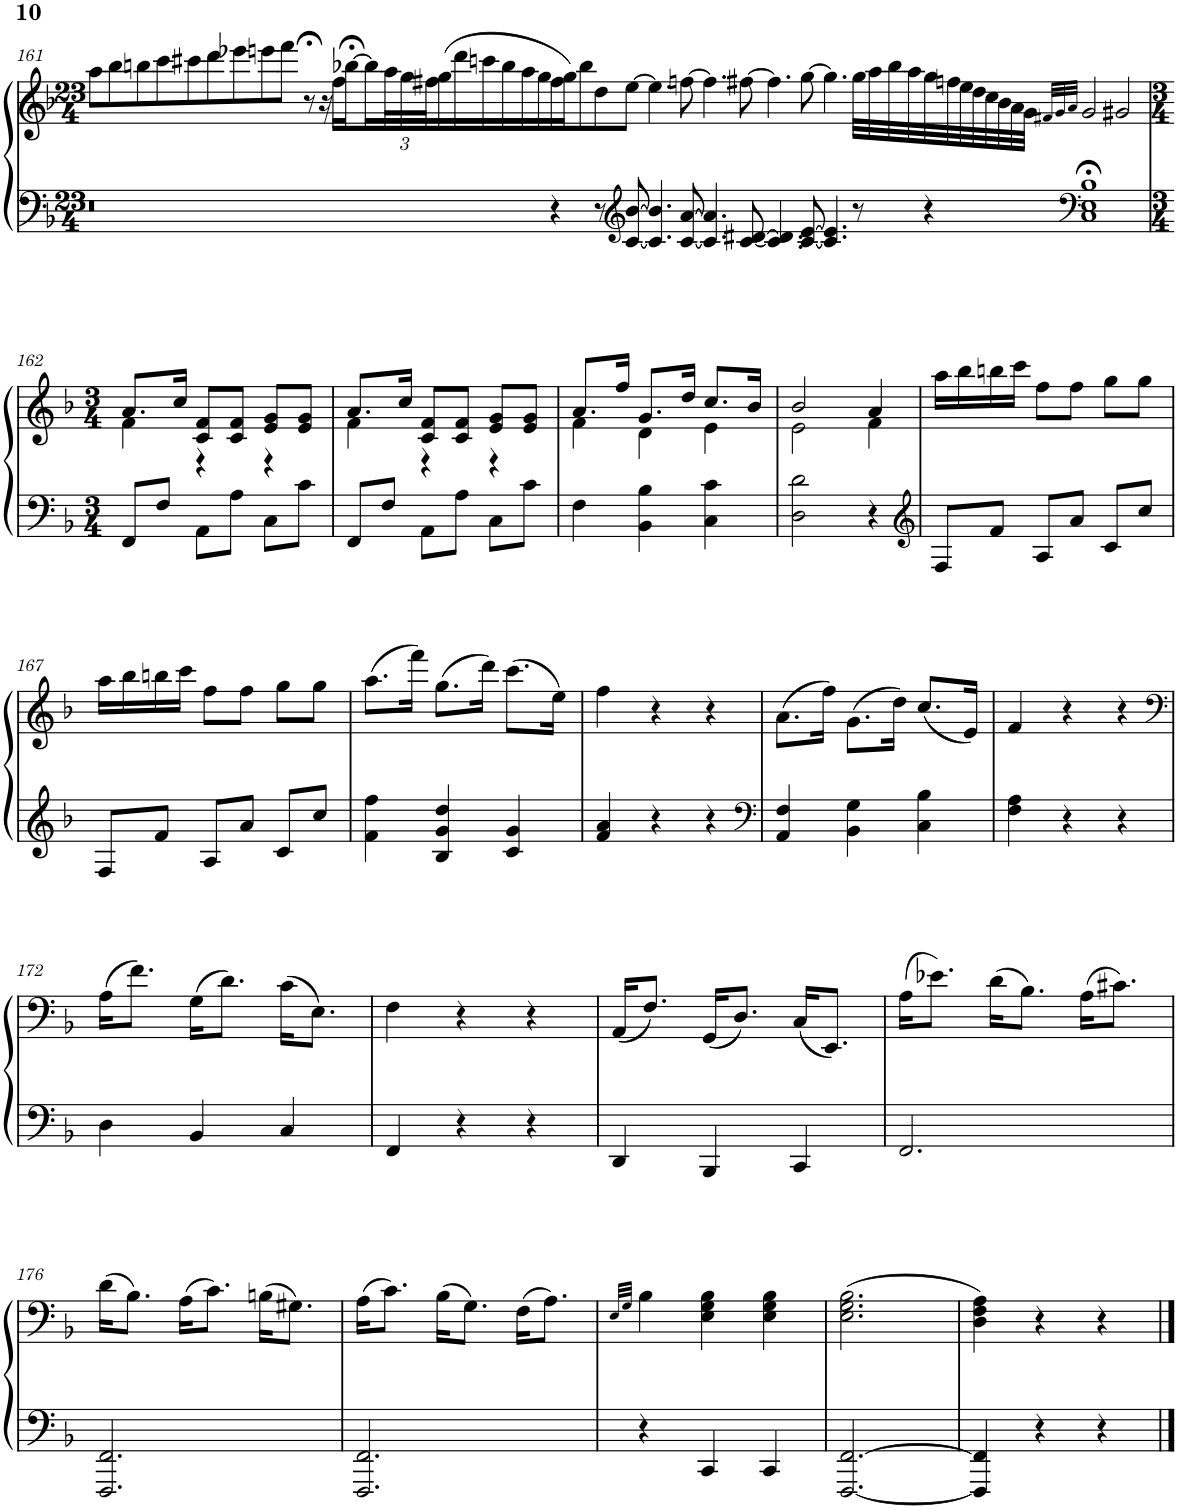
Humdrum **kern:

**kern	**kern
*part1	*part1
*staff2	*staff1
*I"Piano	*
*I'Pno.	*
!!LO:PB:g=z
*clefF4	*clefG2
*k[b-]	*k[b-]
*F:	*F:
*M23/4	*M23/4
=161	=161
0r	8aa\L
.	8bb-\
.	8bbn\
.	8ccc\
.	8ccc#X\
.	8ddd\
.	8eee-X\
.	8eeen\
.	8fff\J
.	8r;<
.	16r
.	16ff\KL
.	[8bb-X;<\
.	16bb-\L]
*	*Xbrackettup
.	48aa\L
.	48gg\
.	48ff#X\J
.	(16gg\
.	16ddd\
.	16cccn\
.	16bb-\
.	16aa\
.	16gg\
4r	16ff#\
.	16gg\J)
.	8bb-\
8r	8dd\
*clefG2	*
[8c/ [8b-/	[8ee\J
4.c/] 4.b-/]	4.ee\]
[8c/ [8a/	[8ffn\
4.c/] 4.a/]	4.ff\]
[8c/ [8d#X/	[8ff#X\
4.c/] 4.d#/]	4.ff#\]
[8c/ [8e/	[8gg\
4.c/] 4.e/]	4.gg\]
8r	32gg\LLL
.	32aa\
.	32bb-\
.	32aa\
4r	32gg\
.	32ffn\
.	32ee\
.	32dd\
.	32cc\
.	32b-\
.	32a\
.	32g\JJJ
*clefF4	*
.	32qf#X/LLL
.	32qg/
.	32qa/JJJ
1C;< 1E;< 1B-;<	2g/
.	2g#X/
!!LO:LB:g=z
=162	=162
*M3/4	*M3/4
*	*^
8FF/L	8.a/L	4f\
8F/J	.	.
.	16cc/Jk	.
8AA\L	8c/ 8f/L	4r
8A\J	8c/ 8f/J	.
8C\L	8e/ 8g/L	4r
8c\J	8e/ 8g/J	.
=163	=163	=163
8FF/L	8.a/L	4f\
8F/J	.	.
.	16cc/Jk	.
8AA\L	8c/ 8f/L	4r
8A\J	8c/ 8f/J	.
8C\L	8e/ 8g/L	4r
8c\J	8e/ 8g/J	.
=164	=164	=164
4F\	8.a/L	4f\
.	16ff/Jk	.
4BB-\ 4B-\	8.g/L	4d\
.	16dd/Jk	.
4C\ 4c\	8.cc/L	4e\
.	16b-/Jk	.
=165	=165	=165
2D\ 2d\	2b-/	2e\
4r	4a/	4f\
*	*v	*v
=166	=166
*clefG2	*
8F/L	16aa\LL
.	16bb-\
8f/J	16bbn\
.	16ccc\JJ
8A/L	8ff\L
8a/J	8ff\J
8c/L	8gg\L
8cc/J	8gg\J
!!LO:LB:g=z
=167	=167
8F/L	16aa\LL
.	16bb-\
8f/J	16bbn\
.	16ccc\JJ
8A/L	8ff\L
8a/J	8ff\J
8c/L	8gg\L
8cc/J	8gg\J
=168	=168
4f\ 4ff\	(8.aa\L
.	16fff\Jk)
4B-/ 4g/ 4dd/	(8.gg\L
.	16ddd\Jk)
4c/ 4g/	(8.ccc\L
.	16ee\Jk)
=169	=169
4f/ 4a/	4ff\
4r	4r
4r	4r
=170	=170
*clefF4	*
4AA/ 4F/	(8.a\L
.	16ff\Jk)
4BB-\ 4G\	(8.g\L
.	16dd\Jk)
4C\ 4B-\	(8.cc/L
.	16e/Jk)
=171	=171
4F\ 4A\	4f/
4r	4r
4r	4r
!!LO:LB:g=z
=172	=172
*	*clefF4
4D\	(16A\KL
.	8.f\J)
4BB-/	(16G\KL
.	8.d\J)
4C/	(16c\KL
.	8.E\J)
=173	=173
4FF/	4F\
4r	4r
4r	4r
=174	=174
4DD/	(16AA/KL
.	8.F/J)
4BBB-/	(16GG/KL
.	8.D/J)
4CC/	(16C/KL
.	8.EE/J)
=175	=175
2.FF/	(16A\KL
.	8.e-X\J)
.	(16d\KL
.	8.B-\J)
.	(16A\KL
.	8.c#X\J)
!!LO:LB:g=z
=176	=176
2.FFF/ 2.FF/	(16d\KL
.	8.B-\J)
.	(16A\KL
.	8.c\J)
.	(16Bn\KL
.	8.G#X\J)
=177	=177
2.FFF/ 2.FF/	(16A\KL
.	8.c\J)
.	(16B-\KL
.	8.G\J)
.	(16F\KL
.	8.A\J)
=178	=178
.	32qE/LLL
.	32qG/JJJ
4r	4B-\
4CC/	4E\ 4G\ 4B-\
4CC/	4E\ 4G\ 4B-\
=179	=179
[2.FFF/ [2.FF/	(2.E\ 2.G\ 2.B-\
=180	=180
4FFF/] 4FF/]	4D\ 4F\ 4A\)
4r	4r
4r	4r
==	==
*-	*-
